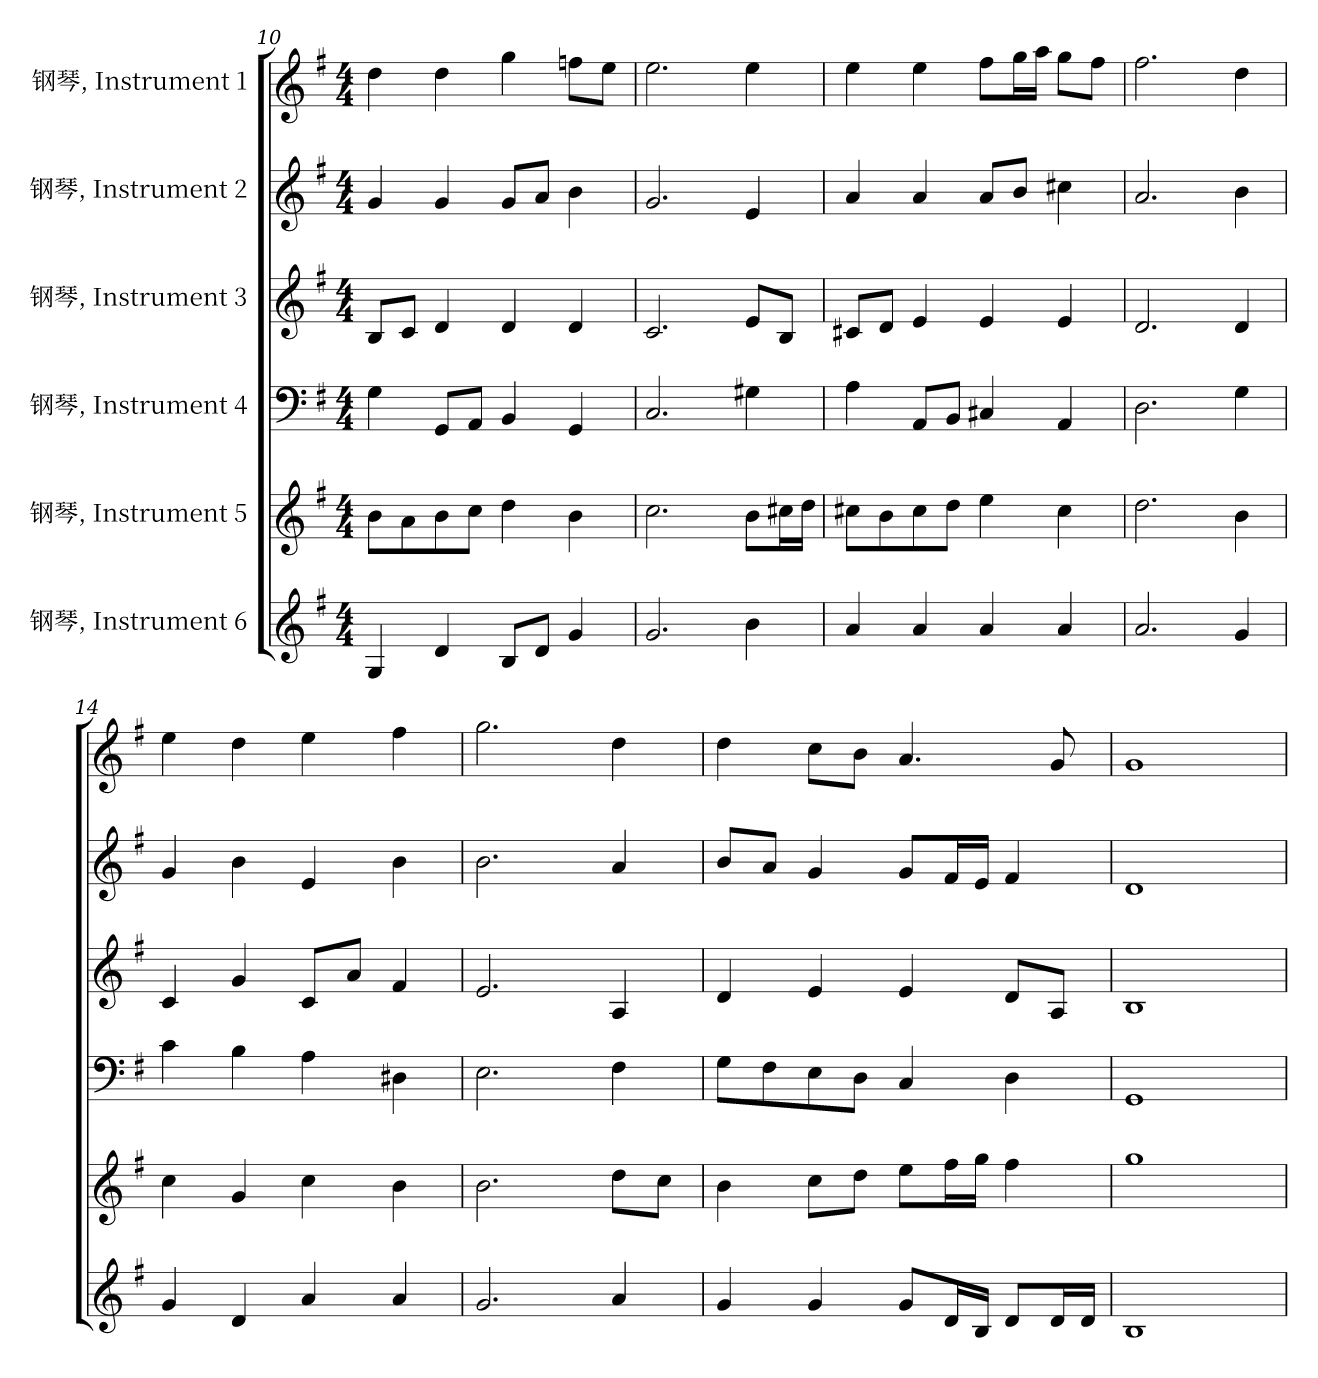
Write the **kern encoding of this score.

**kern	**kern	**kern	**kern	**kern	**kern
*part6	*part5	*part4	*part3	*part2	*part1
*staff6	*staff5	*staff4	*staff3	*staff2	*staff1
*I"钢琴, Instrument 6	*I"钢琴, Instrument 5	*I"钢琴, Instrument 4	*I"钢琴, Instrument 3	*I"钢琴, Instrument 2	*I"钢琴, Instrument 1
*clefG2	*clefG2	*clefF4	*clefG2	*clefG2	*clefG2
*k[f#]	*k[f#]	*k[f#]	*k[f#]	*k[f#]	*k[f#]
*M4/4	*M4/4	*M4/4	*M4/4	*M4/4	*M4/4
=10	=10	=10	=10	=10	=10
4G/	8b\L	4G\	8B/L	4g/	4dd\
.	8a\	.	8c/J	.	.
4d/	8b\	8GG/L	4d/	4g/	4dd\
.	8cc\J	8AA/J	.	.	.
8B/L	4dd\	4BB/	4d/	8g/L	4gg\
8d/J	.	.	.	8a/J	.
4g/	4b\	4GG/	4d/	4b\	8ffn\L
.	.	.	.	.	8ee\J
!!LO:PB:g=z
=11	=11	=11	=11	=11	=11
2.g/	2.cc\	2.C/	2.c/	2.g/	2.ee\
4b\	8b\L	4G#X\	8e/L	4e/	4ee\
.	16cc#X\L	.	8B/J	.	.
.	16dd\JJ	.	.	.	.
=12	=12	=12	=12	=12	=12
4a/	8cc#X\L	4A\	8c#X/L	4a/	4ee\
.	8b\	.	8d/J	.	.
4a/	8cc#\	8AA/L	4e/	4a/	4ee\
.	8dd\J	8BB/J	.	.	.
4a/	4ee\	4C#X/	4e/	8a/L	8ff#\L
.	.	.	.	8b/J	16gg\L
.	.	.	.	.	16aa\JJ
4a/	4cc#\	4AA/	4e/	4cc#X\	8gg\L
.	.	.	.	.	8ff#\J
=13	=13	=13	=13	=13	=13
2.a/	2.dd\	2.D\	2.d/	2.a/	2.ff#\
4g/	4b\	4G\	4d/	4b\	4dd\
=14	=14	=14	=14	=14	=14
4g/	4cc\	4c\	4c/	4g/	4ee\
4d/	4g/	4B\	4g/	4b\	4dd\
4a/	4cc\	4A\	8c/L	4e/	4ee\
.	.	.	8a/J	.	.
4a/	4b\	4D#X\	4f#/	4b\	4ff#\
=15	=15	=15	=15	=15	=15
2.g/	2.b\	2.E\	2.e/	2.b\	2.gg\
4a/	8dd\L	4F#\	4A/	4a/	4dd\
.	8cc\J	.	.	.	.
=16	=16	=16	=16	=16	=16
4g/	4b\	8G\L	4d/	8b/L	4dd\
.	.	8F#\	.	8a/J	.
4g/	8cc\L	8E\	4e/	4g/	8cc\L
.	8dd\J	8D\J	.	.	8b\J
8g/L	8ee\L	4C/	4e/	8g/L	4.a/
16d/L	16ff#\L	.	.	16f#/L	.
16B/JJ	16gg\JJ	.	.	16e/JJ	.
8d/L	4ff#\	4D\	8d/L	4f#/	.
16d/L	.	.	8A/J	.	8g/
16d/JJ	.	.	.	.	.
!!LO:LB:g=z
=17	=17	=17	=17	=17	=17
1B	1gg	1GG	1B	1d	1g
=	=	=	=	=	=
*-	*-	*-	*-	*-	*-
